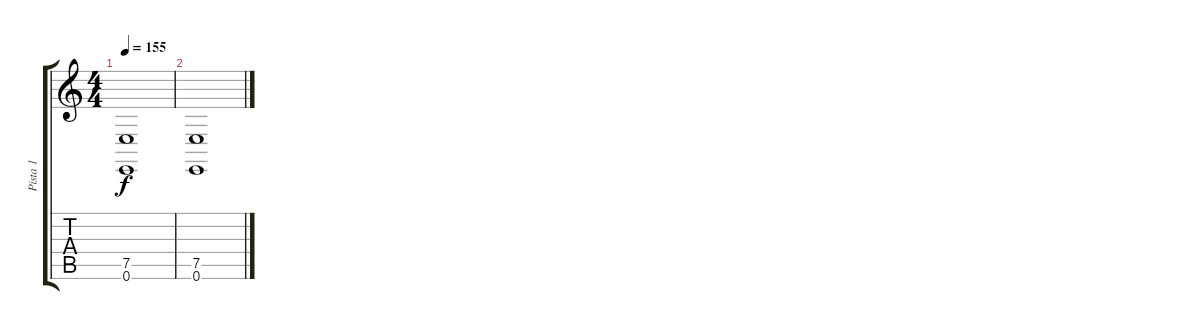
\track ("Pista 1" "Pista 1") {instrument harpsichord}
\staff {score tabs}
\tuning (E4 B3 G3 D3 A2 E2) {hide}
\ts (4 4)
\tempo 155
\clef g2
\ks c
(7.5 0.6).1{dy f} |
(7.5 0.6).1
